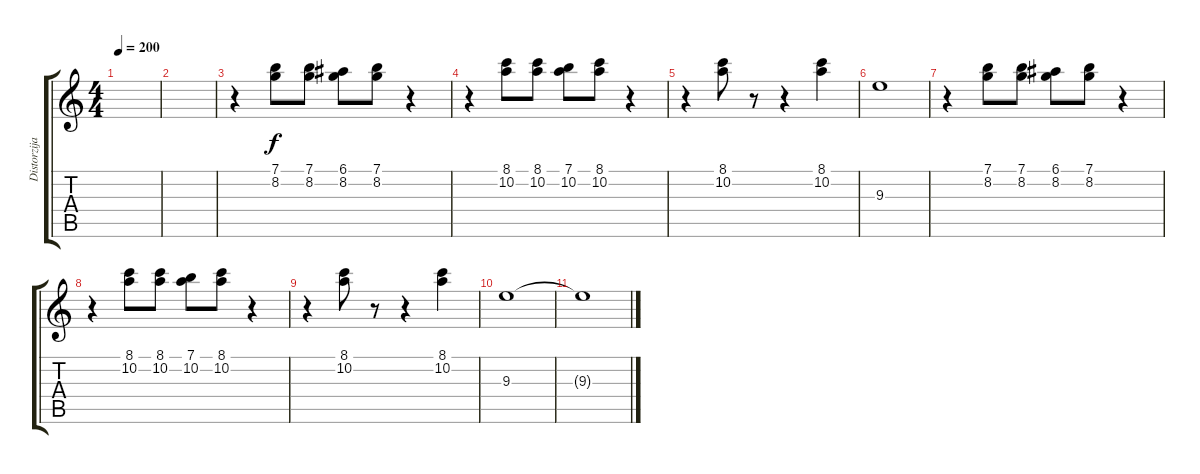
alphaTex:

\track ("Distorzija" "Distorzija") {instrument distortionguitar}
\staff {score tabs}
\tuning (E4 B3 G3 D3 A2 E2) {hide}
\ts (4 4)
\tempo 200
\clef g2
\ks c
|
|
r.4 (7.1 8.2).8 (7.1 8.2).8 (6.1 8.2).8 (7.1 8.2).8 r.4 |
r.4 (8.1 10.2).8 (8.1 10.2).8 (7.1 10.2).8 (8.1 10.2).8 r.4 |
r.4 (8.1 10.2).8 r.8 r.4 (8.1 10.2).4 |
9.3.1 |
r.4 (7.1 8.2).8 (7.1 8.2).8 (6.1 8.2).8 (7.1 8.2).8 r.4 |
r.4 (8.1 10.2).8 (8.1 10.2).8 (7.1 10.2).8 (8.1 10.2).8 r.4 |
r.4 (8.1 10.2).8 r.8 r.4 (8.1 10.2).4 |
9.3.1 |
9.3{t}.1
